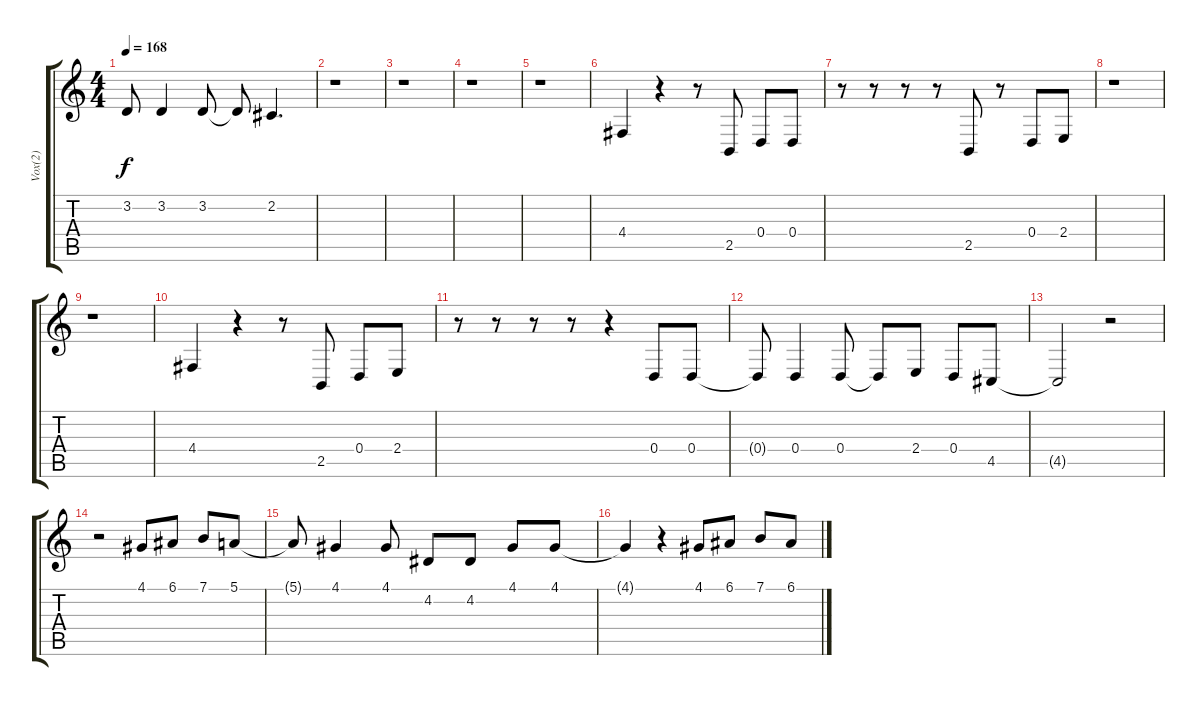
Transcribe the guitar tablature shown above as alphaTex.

\track ("Vox(2)" "Vox(2)") {instrument drawbarorgan}
\staff {score tabs}
\tuning (E4 B3 G3 D3 A2 E2) {hide}
\ts (4 4)
\tempo 168
\clef g2
\ks c
3.2.8{dy f} 3.2.4 3.2.8 3.2{t}.8 2.2.4{d} |
r.1 |
r.1 |
r.1 |
r.1 |
4.4.4 r.4 r.8 2.5.8 0.4.8 0.4.8 |
r.8 r.8 r.8 r.8 2.5.8 r.8 0.4.8 2.4.8 |
r.1 |
r.1 |
4.4.4 r.4 r.8 2.5.8 0.4.8 2.4.8 |
r.8 r.8 r.8 r.8 r.4 0.4.8 0.4.8 |
0.4{t}.8 0.4.4 0.4.8 0.4{t}.8 2.4.8 0.4.8 4.5.8 |
4.5{t}.2 r.2 |
r.2 4.1.8 6.1.8 7.1.8 5.1.8 |
5.1{t}.8 4.1.4 4.1.8 4.2.8 4.2.8 4.1.8 4.1.8 |
4.1{t}.4 r.4 4.1.8 6.1.8 7.1.8 6.1.8
